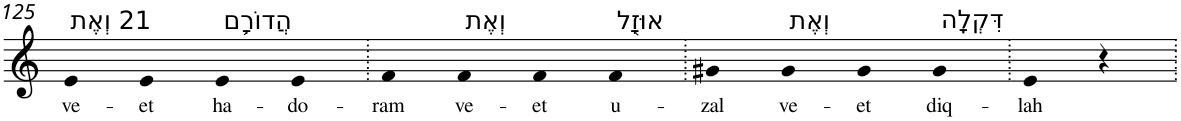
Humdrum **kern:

**kern	**text
*part1	*part1
*staff1	*staff1
*I"Piano	*
*I'Pno	*
!!LO:PB:g=z
*clefG2	*
*k[]	*
=125	=125
!LO:TX:a:t=21 וְאֶת	!
!	!LO:LY:b
4e	ve-
!	!LO:LY:b
4e	-et
!LO:TX:a:t=הֲדוֹרָ֥ם	!
!	!LO:LY:b
4e	ha-
!	!LO:LY:b
4e	-do-
=126.	=126.
!	!LO:LY:b
4f	-ram
!LO:TX:a:t=וְאֶת	!
!	!LO:LY:b
4f	ve-
!	!LO:LY:b
4f	-et
!LO:TX:a:t=אוּזָ֖ל	!
!	!LO:LY:b
4f	u-
=127.	=127.
!	!LO:LY:b
4g#X	-zal
!LO:TX:a:t=וְאֶת	!
!	!LO:LY:b
4g#	ve-
!	!LO:LY:b
4g#	-et
!LO:TX:a:t=דִּקְלָֽה	!
!	!LO:LY:b
4g#	diq-
=128.	=128.
!	!LO:LY:b
4e	-lah
4r	.
=.	=.
*-	*-
